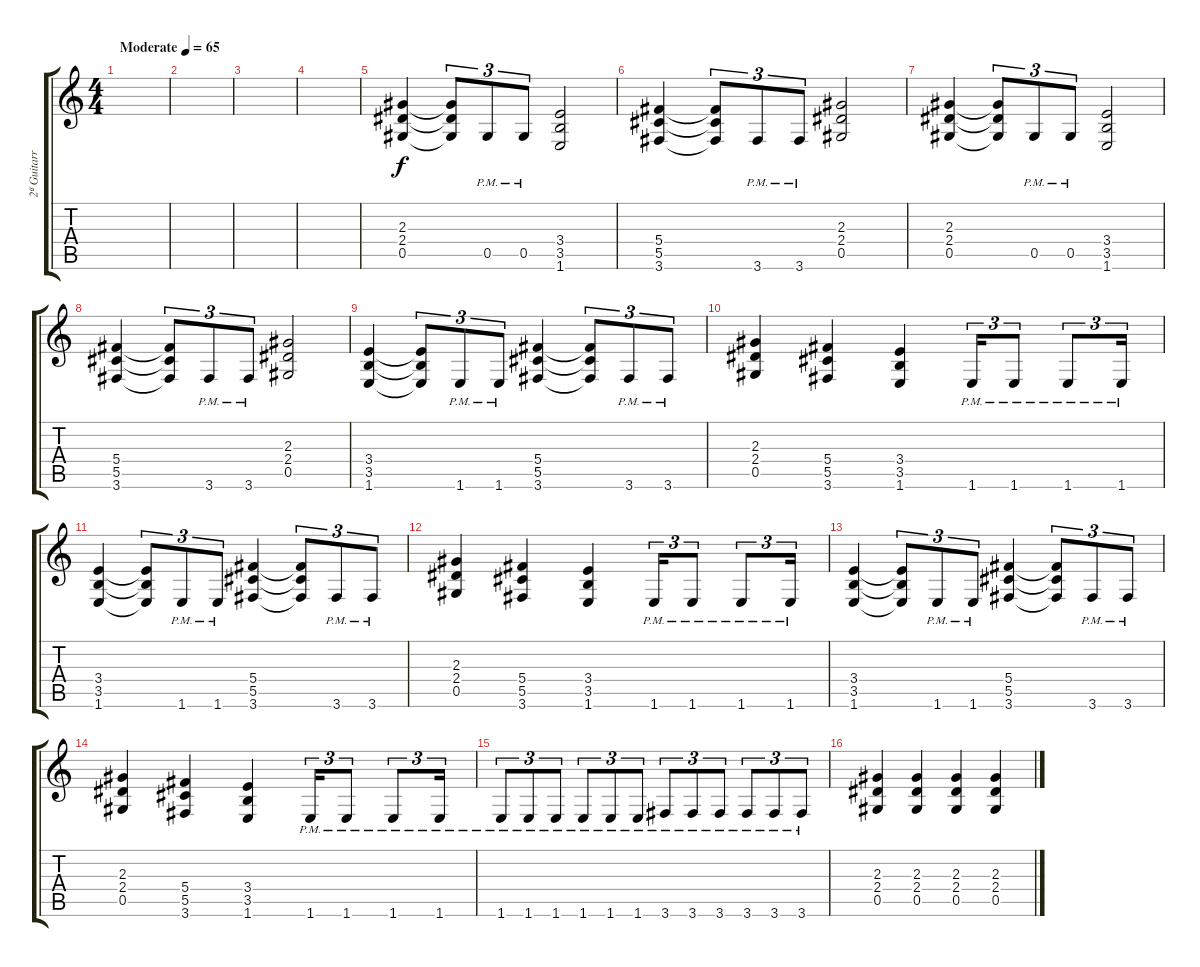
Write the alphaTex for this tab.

\track ("2ª Guitarra" "2ª Guitarr") {instrument overdrivenguitar}
\staff {score tabs}
\tuning (Eb4 Bb3 Gb3 Db3 Ab2 Eb2) {hide}
\ts (4 4)
\tempo (65 "Moderate")
\clef g2
\ks c
|
|
|
|
(2.3 2.4 0.5).4 (2.3{t} 2.4{t} 0.5{t}).8{tu (3 2)} 0.5{pm}.8{tu (3 2)} 0.5{pm}.8{tu (3 2)} (3.4 3.5 1.6).2 |
(5.4 5.5 3.6).4 (5.4{t} 5.5{t} 3.6{t}).8{tu (3 2)} 3.6{pm}.8{tu (3 2)} 3.6{pm}.8{tu (3 2)} (2.3 2.4 0.5).2 |
(2.3 2.4 0.5).4 (2.3{t} 2.4{t} 0.5{t}).8{tu (3 2)} 0.5{pm}.8{tu (3 2)} 0.5{pm}.8{tu (3 2)} (3.4 3.5 1.6).2 |
(5.4 5.5 3.6).4 (5.4{t} 5.5{t} 3.6{t}).8{tu (3 2)} 3.6{pm}.8{tu (3 2)} 3.6{pm}.8{tu (3 2)} (2.3 2.4 0.5).2 |
(3.4 3.5 1.6).4 (3.4{t} 3.5{t} 1.6{t}).8{tu (3 2)} 1.6{pm}.8{tu (3 2)} 1.6{pm}.8{tu (3 2)} (5.4 5.5 3.6).4 (5.4{t} 5.5{t} 3.6{t}).8{tu (3 2)} 3.6{pm}.8{tu (3 2)} 3.6{pm}.8{tu (3 2)} |
(2.3 2.4 0.5).4 (5.4 5.5 3.6).4 (3.4 3.5 1.6).4 1.6{pm}.16{tu (3 2)} 1.6{pm}.8{tu (3 2)} 1.6{pm}.8{tu (3 2)} 1.6{pm}.16{tu (3 2)} |
(3.4 3.5 1.6).4 (3.4{t} 3.5{t} 1.6{t}).8{tu (3 2)} 1.6{pm}.8{tu (3 2)} 1.6{pm}.8{tu (3 2)} (5.4 5.5 3.6).4 (5.4{t} 5.5{t} 3.6{t}).8{tu (3 2)} 3.6{pm}.8{tu (3 2)} 3.6{pm}.8{tu (3 2)} |
(2.3 2.4 0.5).4 (5.4 5.5 3.6).4 (3.4 3.5 1.6).4 1.6{pm}.16{tu (3 2)} 1.6{pm}.8{tu (3 2)} 1.6{pm}.8{tu (3 2)} 1.6{pm}.16{tu (3 2)} |
(3.4 3.5 1.6).4 (3.4{t} 3.5{t} 1.6{t}).8{tu (3 2)} 1.6{pm}.8{tu (3 2)} 1.6{pm}.8{tu (3 2)} (5.4 5.5 3.6).4 (5.4{t} 5.5{t} 3.6{t}).8{tu (3 2)} 3.6{pm}.8{tu (3 2)} 3.6{pm}.8{tu (3 2)} |
(2.3 2.4 0.5).4 (5.4 5.5 3.6).4 (3.4 3.5 1.6).4 1.6{pm}.16{tu (3 2)} 1.6{pm}.8{tu (3 2)} 1.6{pm}.8{tu (3 2)} 1.6{pm}.16{tu (3 2)} |
1.6{pm}.8{tu (3 2)} 1.6{pm}.8{tu (3 2)} 1.6{pm}.8{tu (3 2)} 1.6{pm}.8{tu (3 2)} 1.6{pm}.8{tu (3 2)} 1.6{pm}.8{tu (3 2)} 3.6{pm}.8{tu (3 2)} 3.6{pm}.8{tu (3 2)} 3.6{pm}.8{tu (3 2)} 3.6{pm}.8{tu (3 2)} 3.6{pm}.8{tu (3 2)} 3.6{pm}.8{tu (3 2)} |
(2.3 2.4 0.5).4 (2.3 2.4 0.5).4 (2.3 2.4 0.5).4 (2.3 2.4 0.5).4
